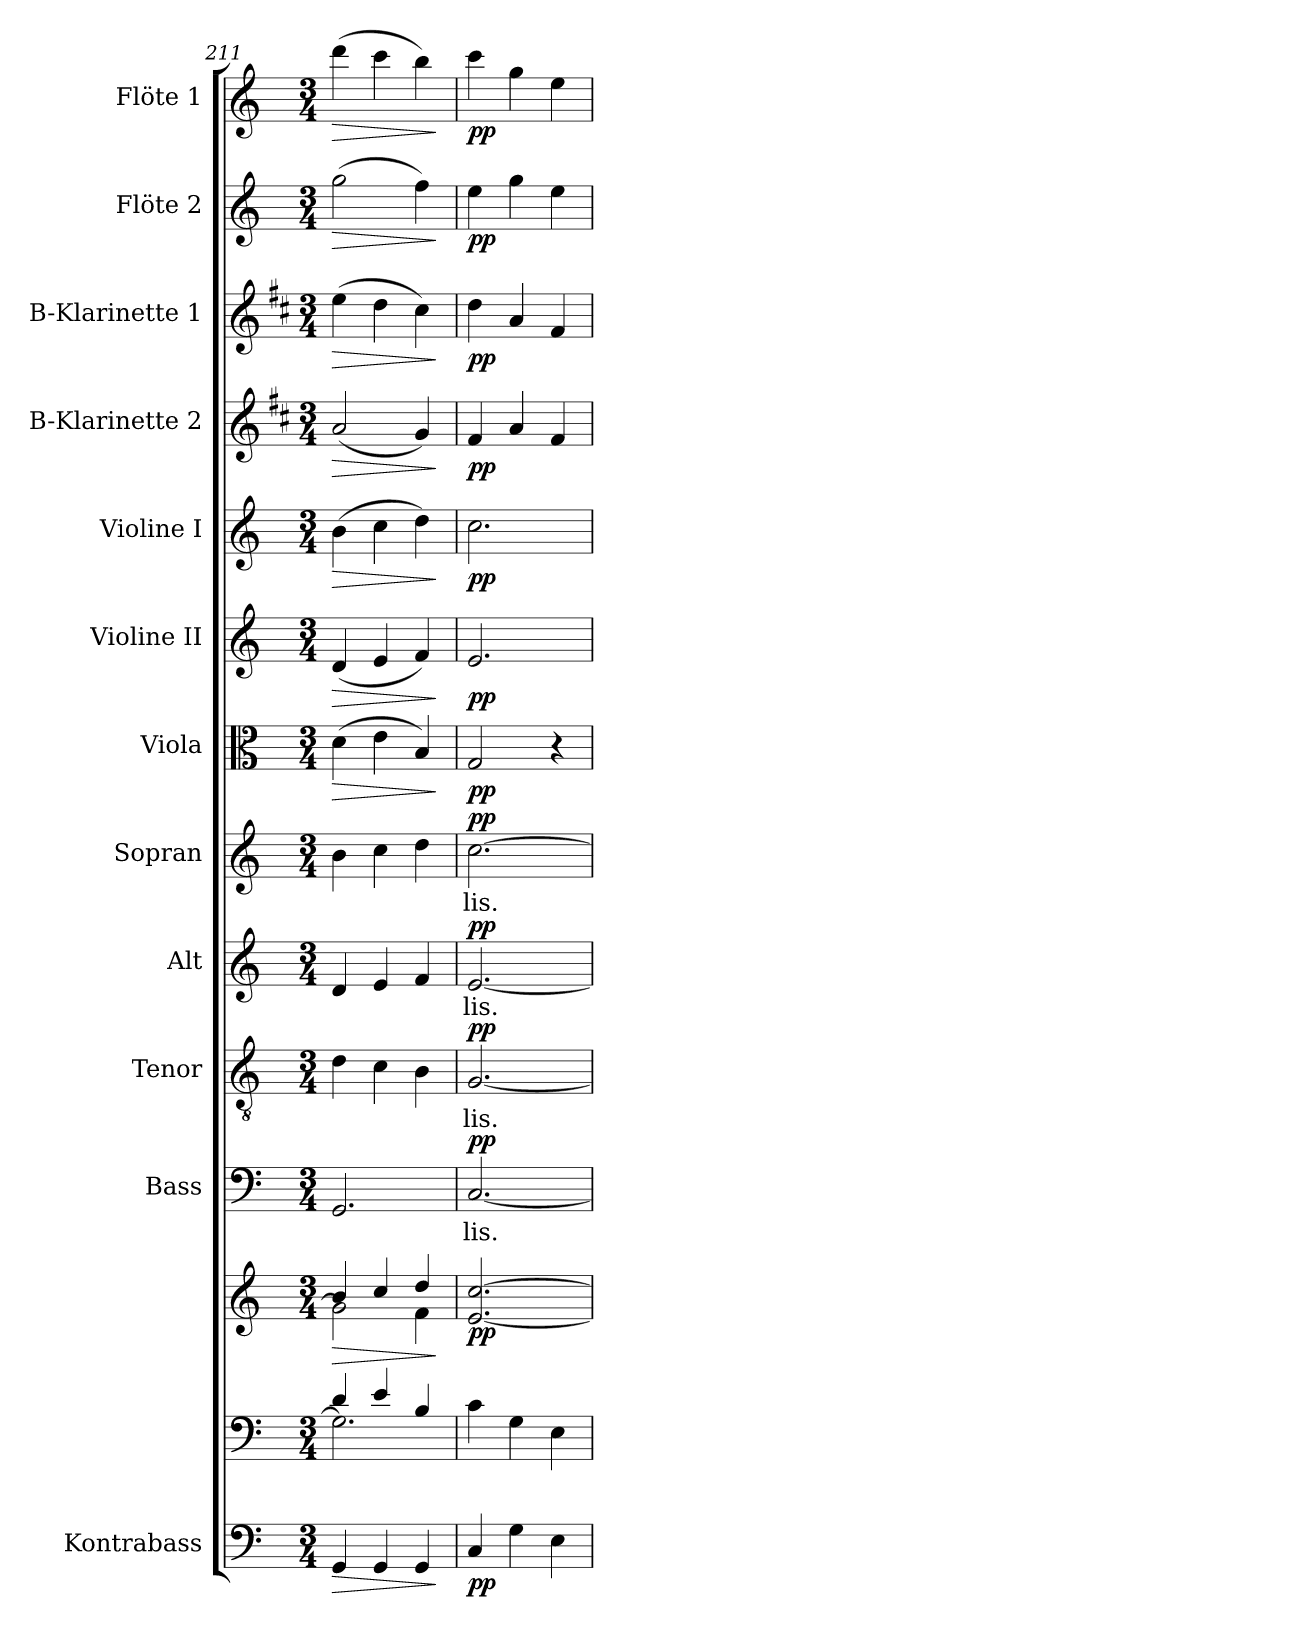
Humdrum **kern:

**kern	**dynam	**kern	**kern	**dynam	**kern	**text	**dynam	**kern	**text	**dynam	**kern	**text	**dynam	**kern	**text	**dynam	**kern	**dynam	**kern	**dynam	**kern	**dynam	**kern	**dynam	**kern	**dynam	**kern	**dynam	**kern	**dynam
*part13	*part13	*part12	*part12	*part12	*part11	*part11	*part11	*part10	*part10	*part10	*part9	*part9	*part9	*part8	*part8	*part8	*part7	*part7	*part6	*part6	*part5	*part5	*part4	*part4	*part3	*part3	*part2	*part2	*part1	*part1
*staff14	*staff14	*staff13	*staff12	*staff12/13	*staff11	*staff11	*staff11	*staff10	*staff10	*staff10	*staff9	*staff9	*staff9	*staff8	*staff8	*staff8	*staff7	*staff7	*staff6	*staff6	*staff5	*staff5	*staff4	*staff4	*staff3	*staff3	*staff2	*staff2	*staff1	*staff1
*I"Kontrabass	*	*	*	*	*I"Bass	*	*	*I"Tenor	*	*	*I"Alt	*	*	*I"Sopran	*	*	*I"Viola	*	*I"Violine II	*	*I"Violine I	*	*I"B-Klarinette 2	*	*I"B-Klarinette 1	*	*I"Flöte 2	*	*I"Flöte 1	*
*I'Kb.	*	*	*	*	*I'B.	*	*	*I'T.	*	*	*I'A.	*	*	*I'S.	*	*	*I'Vla.	*	*I'Vl. II	*	*I'Vl. I	*	*I'B Kl. 2	*	*I'B Kl. 1	*	*I'Fl. 2	*	*I'Fl. 1	*
!!LO:PB:g=z
*clefF4	*	*clefF4	*clefG2	*	*clefF4	*	*	*clefGv2	*	*	*clefG2	*	*	*clefG2	*	*	*clefC3	*	*clefG2	*	*clefG2	*	*clefG2	*	*clefG2	*	*clefG2	*	*clefG2	*
*ITrd7c12	*	*	*	*	*	*	*	*	*	*	*	*	*	*	*	*	*	*	*	*	*	*	*ITrd1c2	*	*ITrd1c2	*	*	*	*	*
*k[]	*	*k[]	*k[]	*	*k[]	*	*	*k[]	*	*	*k[]	*	*	*k[]	*	*	*k[]	*	*k[]	*	*k[]	*	*k[]	*	*k[]	*	*k[]	*	*k[]	*
*C:	*	*C:	*C:	*	*C:	*	*	*C:	*	*	*C:	*	*	*C:	*	*	*C:	*	*C:	*	*C:	*	*C:	*	*C:	*	*C:	*	*C:	*
*M3/4	*	*M3/4	*M3/4	*	*M3/4	*	*	*M3/4	*	*	*M3/4	*	*	*M3/4	*	*	*M3/4	*	*M3/4	*	*M3/4	*	*M3/4	*	*M3/4	*	*M3/4	*	*M3/4	*
=211	=211	=211	=211	=211	=211	=211	=211	=211	=211	=211	=211	=211	=211	=211	=211	=211	=211	=211	=211	=211	=211	=211	=211	=211	=211	=211	=211	=211	=211	=211
!	!LO:HP:b	!	!	!LO:HP:b	!	!	!	!	!	!	!	!	!	!	!	!	!	!LO:HP:b	!	!LO:HP:b	!	!LO:HP:b	!	!LO:HP:b	!	!LO:HP:b	!	!LO:HP:b	!	!LO:HP:b
*	*	*^	*^	*	*	*	*	*	*	*	*	*	*	*	*	*	*	*	*	*	*	*	*	*	*	*	*	*	*	*
4GGG/	>	4d/	2.G\]	4b/	2g\]	>	2.GG/	.	.	4d\	.	.	4d/	.	.	4b\	.	.	(>4d\	>	(<4d/	>	(>4b\	>	(<2g/	>	(>4dd\	>	(>2gg\	>	(>4ddd\	>
4GGG/	.	4e/	.	4cc/	.	.	.	.	.	4c\	.	.	4e/	.	.	4cc\	.	.	4e\	.	4e/	.	4cc\	.	.	.	4cc\	.	.	.	4ccc\	.
4GGG/	.	4B/	.	4dd/	4f\	.	.	.	.	4B\	.	.	4f/	.	.	4dd\	.	.	4B/)	.	4f/)	.	4dd\)	.	4f/)	.	4b\)	.	4ff\)	.	4bb\)	.
*	*	*v	*v	*	*	*	*	*	*	*	*	*	*	*	*	*	*	*	*	*	*	*	*	*	*	*	*	*	*	*	*	*
*	*	*	*v	*v	*	*	*	*	*	*	*	*	*	*	*	*	*	*	*	*	*	*	*	*	*	*	*	*	*	*	*
.	]	.	.	]	.	.	.	.	.	.	.	.	.	.	.	.	.	]	.	]	.	]	.	]	.	]	.	]	.	]
=212	=212	=212	=212	=212	=212	=212	=212	=212	=212	=212	=212	=212	=212	=212	=212	=212	=212	=212	=212	=212	=212	=212	=212	=212	=212	=212	=212	=212	=212	=212
!	!LO:DY:b	!	!	!LO:DY:b	!	!LO:LY:b	!LO:DY:a	!	!LO:LY:b	!LO:DY:a	!	!LO:LY:b	!LO:DY:a	!	!LO:LY:b	!LO:DY:a	!	!LO:DY:b	!	!LO:DY:b	!	!LO:DY:b	!	!LO:DY:b	!	!LO:DY:b	!	!LO:DY:b	!	!LO:DY:b
4CC/	pp	4c\	[2.e/ [2.cc/	pp	[2.C/	-lis.	pp	[2.G/	-lis.	pp	[2.e/	-lis.	pp	[2.cc\	-lis.	pp	2G/	pp	2.e/	pp	2.cc\	pp	4e/	pp	4cc\	pp	4ee\	pp	4ccc\	pp
4GG\	.	4G\	.	.	.	.	.	.	.	.	.	.	.	.	.	.	.	.	.	.	.	.	4g/	.	4g/	.	4gg\	.	4gg\	.
4EE\	.	4E\	.	.	.	.	.	.	.	.	.	.	.	.	.	.	4r	.	.	.	.	.	4e/	.	4e/	.	4ee\	.	4ee\	.
=	=	=	=	=	=	=	=	=	=	=	=	=	=	=	=	=	=	=	=	=	=	=	=	=	=	=	=	=	=	=
*-	*-	*-	*-	*-	*-	*-	*-	*-	*-	*-	*-	*-	*-	*-	*-	*-	*-	*-	*-	*-	*-	*-	*-	*-	*-	*-	*-	*-	*-	*-
